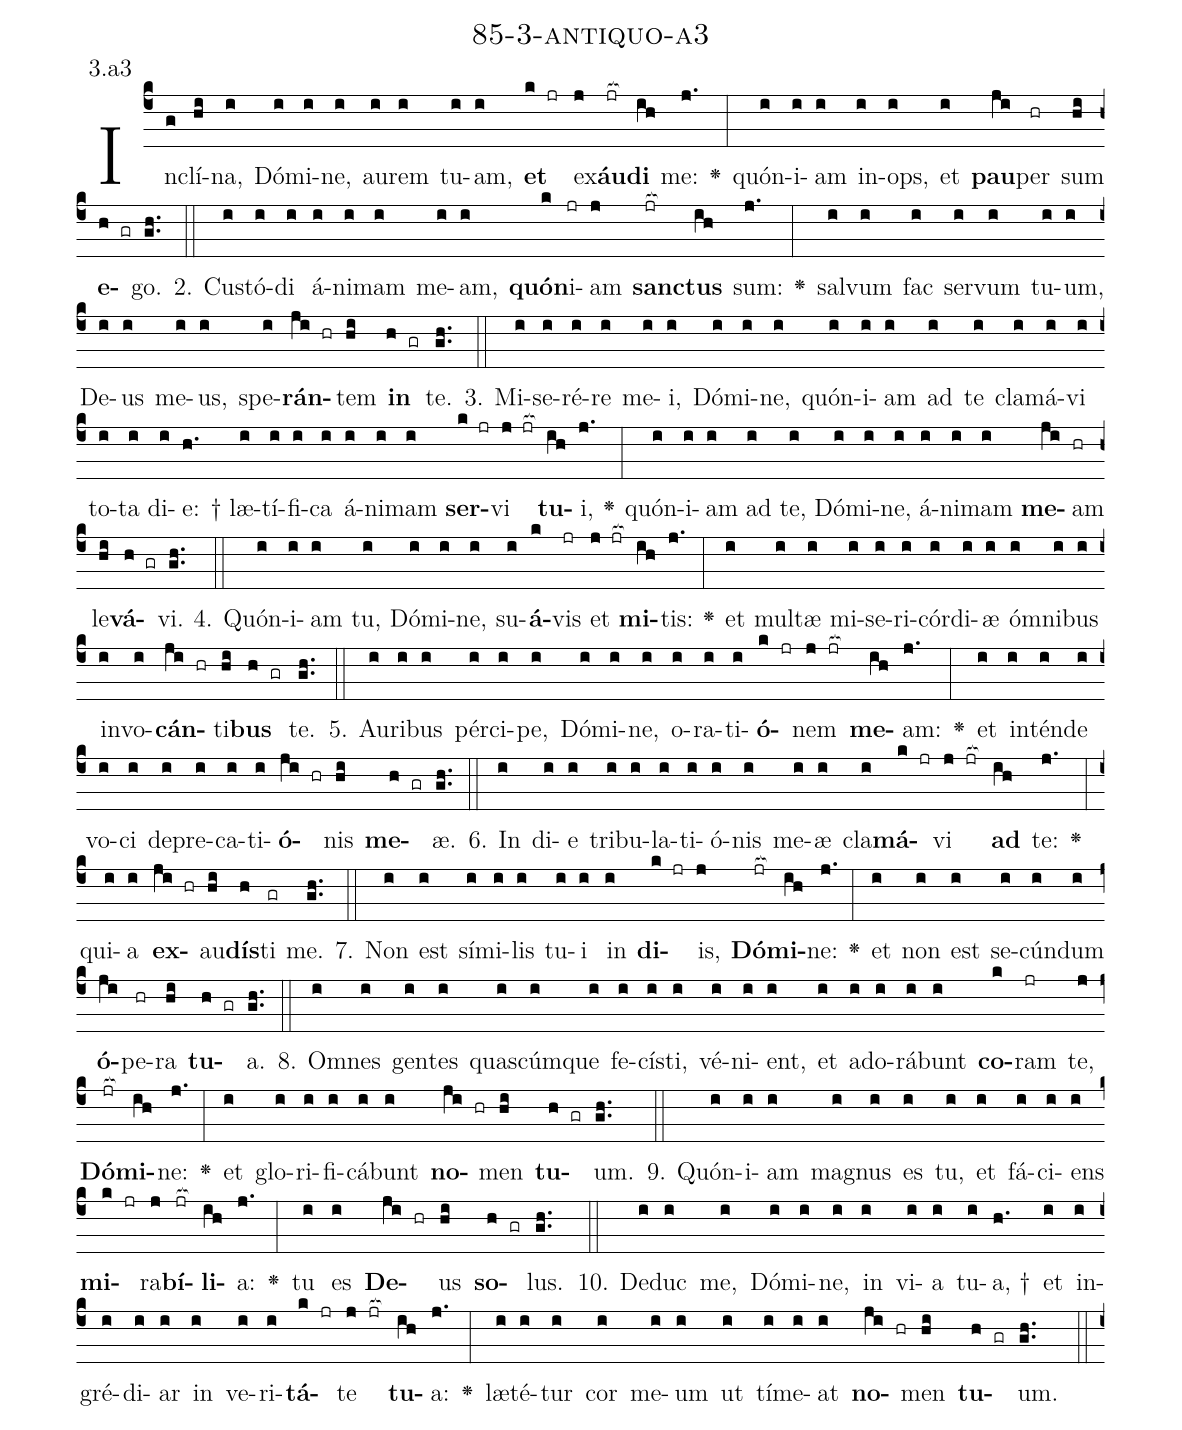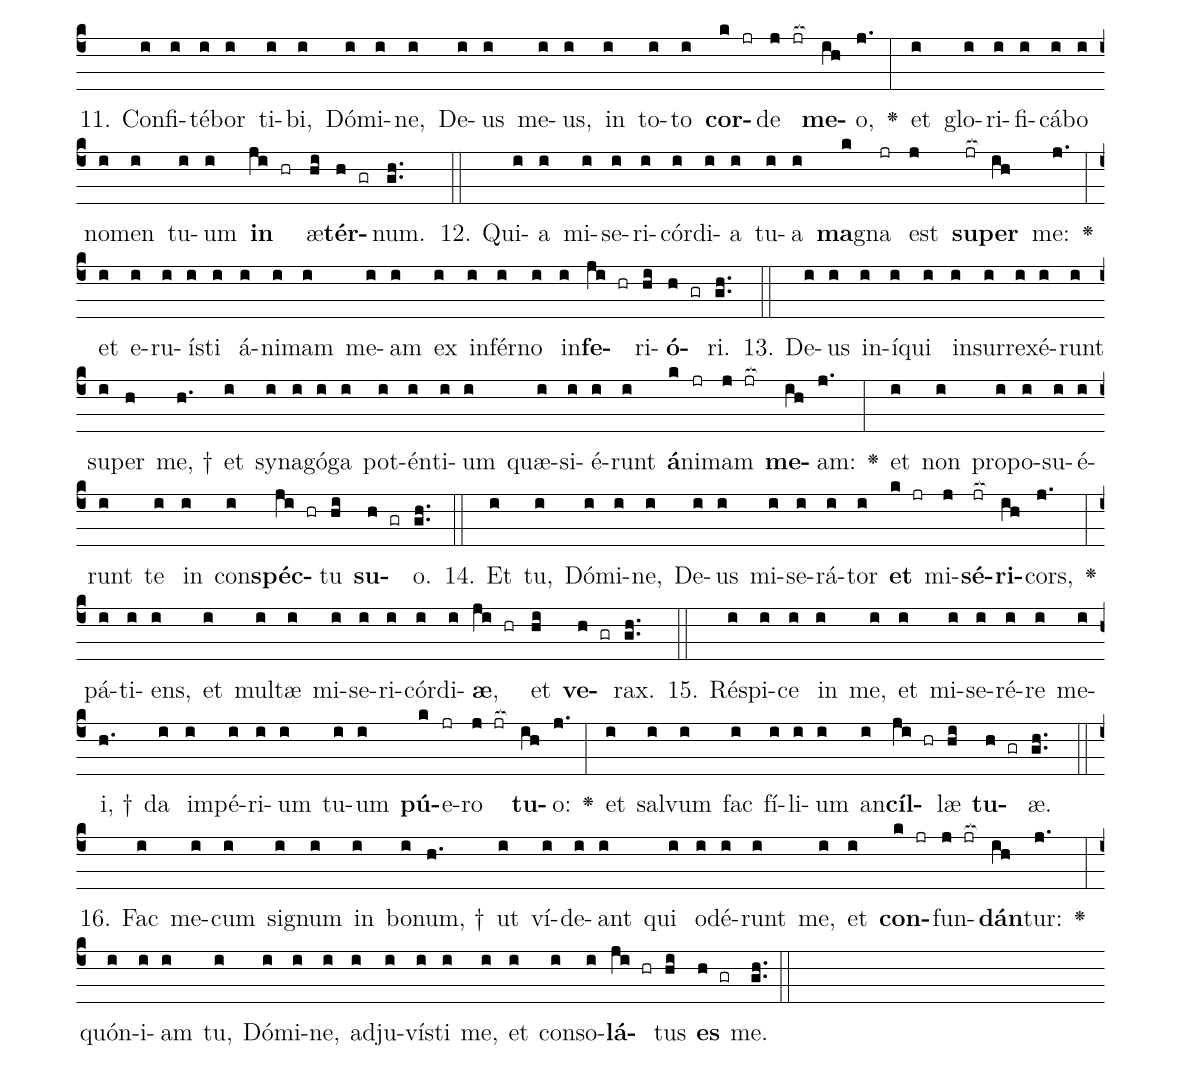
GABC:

name: 85-3-antiquo-a3;
annotation: 3.a3;
%%
(c4)In(g)clí(hi)na,(i) Dó(i)mi(i)ne,(i) au(i)rem(i) tu(i)am,(i) <b>et</b>(k jr) ex(j)<b>áu</b>(jr[ocb:1{])<b>di</b>(ih[ocb:0}]) me:(j.) <v>\greheightstar</v>(:) quón(i)i(i)am(i) in(i)ops,(i) et(i) <b>pau</b>(ji)per(hr) sum(hi) <b>e</b>(h gr)go.(gh..) (::)
2. Cus(i)tó(i)di(i) á(i)ni(i)mam(i) me(i)am,(i) <b>quón</b>(k)i(jr)am(j) <b>sanc</b>(jr[ocb:1{])<b>tus</b>(ih[ocb:0}]) sum:(j.) <v>\greheightstar</v>(:) sal(i)vum(i) fac(i) ser(i)vum(i) tu(i)um,(i) De(i)us(i) me(i)us,(i) spe(i)<b>rán</b>(ji hr)tem(hi) <b>in</b>(h gr) te.(gh..) (::)
3. Mi(i)se(i)ré(i)re(i) me(i)i,(i) Dó(i)mi(i)ne,(i) quón(i)i(i)am(i) ad(i) te(i) cla(i)má(i)vi(i) to(i)ta(i) di(i)e: †(h.) læ(i)tí(i)fi(i)ca(i) á(i)ni(i)mam(i) <b>ser</b>(k jr)vi(j jr[ocb:1{]) <b>tu</b>(ih[ocb:0}])i,(j.) <v>\greheightstar</v>(:) quón(i)i(i)am(i) ad(i) te,(i) Dó(i)mi(i)ne,(i) á(i)ni(i)mam(i) <b>me</b>(ji)am(hr) le(hi)<b>vá</b>(h gr)vi.(gh..) (::)
4. Quón(i)i(i)am(i) tu,(i) Dó(i)mi(i)ne,(i) su(i)<b>á</b>(k)vis(jr) et(j jr[ocb:1{]) <b>mi</b>(ih[ocb:0}])tis:(j.) <v>\greheightstar</v>(:) et(i) mul(i)tæ(i) mi(i)se(i)ri(i)cór(i)di(i)æ(i) óm(i)ni(i)bus(i) in(i)vo(i)<b>cán</b>(ji hr)ti(hi)<b>bus</b>(h gr) te.(gh..) (::)
5. Au(i)ri(i)bus(i) pér(i)ci(i)pe,(i) Dó(i)mi(i)ne,(i) o(i)ra(i)ti(i)<b>ó</b>(k jr)nem(j jr[ocb:1{]) <b>me</b>(ih[ocb:0}])am:(j.) <v>\greheightstar</v>(:) et(i) in(i)tén(i)de(i) vo(i)ci(i) de(i)pre(i)ca(i)ti(i)<b>ó</b>(ji hr)nis(hi) <b>me</b>(h gr)æ.(gh..) (::)
6. In(i) di(i)e(i) tri(i)bu(i)la(i)ti(i)ó(i)nis(i) me(i)æ(i) cla(i)<b>má</b>(k jr)vi(j jr[ocb:1{]) <b>ad</b>(ih[ocb:0}]) te:(j.) <v>\greheightstar</v>(:) qui(i)a(i) <b>ex</b>(ji hr)au(hi)<b>dís</b>(h)ti(gr) me.(gh..) (::)
7. Non(i) est(i) sí(i)mi(i)lis(i) tu(i)i(i) in(i) <b>di</b>(k jr)is,(j) <b>Dó</b>(jr[ocb:1{])<b>mi</b>(ih[ocb:0}])ne:(j.) <v>\greheightstar</v>(:) et(i) non(i) est(i) se(i)cún(i)dum(i) <b>ó</b>(ji)pe(hr)ra(hi) <b>tu</b>(h gr)a.(gh..) (::)
8. Om(i)nes(i) gen(i)tes(i) quas(i)cúm(i)que(i) fe(i)cís(i)ti,(i) vé(i)ni(i)ent,(i) et(i) ad(i)o(i)rá(i)bunt(i) <b>co</b>(k)ram(jr) te,(j) <b>Dó</b>(jr[ocb:1{])<b>mi</b>(ih[ocb:0}])ne:(j.) <v>\greheightstar</v>(:) et(i) glo(i)ri(i)fi(i)cá(i)bunt(i) <b>no</b>(ji hr)men(hi) <b>tu</b>(h gr)um.(gh..) (::)
9. Quón(i)i(i)am(i) ma(i)gnus(i) es(i) tu,(i) et(i) fá(i)ci(i)ens(i) <b>mi</b>(k jr)ra(j)<b>bí</b>(jr[ocb:1{])<b>li</b>(ih[ocb:0}])a:(j.) <v>\greheightstar</v>(:) tu(i) es(i) <b>De</b>(ji hr)us(hi) <b>so</b>(h gr)lus.(gh..) (::)
10. De(i)duc(i) me,(i) Dó(i)mi(i)ne,(i) in(i) vi(i)a(i) tu(i)a, †(h.) et(i) in(i)gré(i)di(i)ar(i) in(i) ve(i)ri(i)<b>tá</b>(k jr)te(j jr[ocb:1{]) <b>tu</b>(ih[ocb:0}])a:(j.) <v>\greheightstar</v>(:) læ(i)té(i)tur(i) cor(i) me(i)um(i) ut(i) tí(i)me(i)at(i) <b>no</b>(ji hr)men(hi) <b>tu</b>(h gr)um.(gh..) (::)
11. Con(i)fi(i)té(i)bor(i) ti(i)bi,(i) Dó(i)mi(i)ne,(i) De(i)us(i) me(i)us,(i) in(i) to(i)to(i) <b>cor</b>(k jr)de(j jr[ocb:1{]) <b>me</b>(ih[ocb:0}])o,(j.) <v>\greheightstar</v>(:) et(i) glo(i)ri(i)fi(i)cá(i)bo(i) no(i)men(i) tu(i)um(i) <b>in</b>(ji hr) æ(hi)<b>tér</b>(h gr)num.(gh..) (::)
12. Qui(i)a(i) mi(i)se(i)ri(i)cór(i)di(i)a(i) tu(i)a(i) <b>ma</b>(k)gna(jr) est(j) <b>su</b>(jr[ocb:1{])<b>per</b>(ih[ocb:0}]) me:(j.) <v>\greheightstar</v>(:) et(i) e(i)ru(i)ís(i)ti(i) á(i)ni(i)mam(i) me(i)am(i) ex(i) in(i)fér(i)no(i) in(i)<b>fe</b>(ji hr)ri(hi)<b>ó</b>(h gr)ri.(gh..) (::)
13. De(i)us(i) in(i)í(i)qui(i) in(i)sur(i)re(i)xé(i)runt(i) su(i)per(h) me, †(h.) et(i) sy(i)na(i)gó(i)ga(i) pot(i)én(i)ti(i)um(i) quæ(i)si(i)é(i)runt(i) <b>á</b>(k)ni(jr)mam(j jr[ocb:1{]) <b>me</b>(ih[ocb:0}])am:(j.) <v>\greheightstar</v>(:) et(i) non(i) pro(i)po(i)su(i)é(i)runt(i) te(i) in(i) con(i)<b>spéc</b>(ji hr)tu(hi) <b>su</b>(h gr)o.(gh..) (::)
14. Et(i) tu,(i) Dó(i)mi(i)ne,(i) De(i)us(i) mi(i)se(i)rá(i)tor(i) <b>et</b>(k jr) mi(j)<b>sé</b>(jr[ocb:1{])<b>ri</b>(ih[ocb:0}])cors,(j.) <v>\greheightstar</v>(:) pá(i)ti(i)ens,(i) et(i) mul(i)tæ(i) mi(i)se(i)ri(i)cór(i)di(i)<b>æ</b>,(ji hr) et(hi) <b>ve</b>(h gr)rax.(gh..) (::)
15. Ré(i)spi(i)ce(i) in(i) me,(i) et(i) mi(i)se(i)ré(i)re(i) me(i)i, †(h.) da(i) im(i)pé(i)ri(i)um(i) tu(i)um(i) <b>pú</b>(k)e(jr)ro(j jr[ocb:1{]) <b>tu</b>(ih[ocb:0}])o:(j.) <v>\greheightstar</v>(:) et(i) sal(i)vum(i) fac(i) fí(i)li(i)um(i) an(i)<b>cíl</b>(ji hr)læ(hi) <b>tu</b>(h gr)æ.(gh..) (::)
16. Fac(i) me(i)cum(i) si(i)gnum(i) in(i) bo(i)num, †(h.) ut(i) ví(i)de(i)ant(i) qui(i) o(i)dé(i)runt(i) me,(i) et(i) <b>con</b>(k jr)fun(j jr[ocb:1{])<b>dán</b>(ih[ocb:0}])tur:(j.) <v>\greheightstar</v>(:) quón(i)i(i)am(i) tu,(i) Dó(i)mi(i)ne,(i) ad(i)ju(i)vís(i)ti(i) me,(i) et(i) con(i)so(i)<b>lá</b>(ji hr)tus(hi) <b>es</b>(h gr) me.(gh..) (::)
